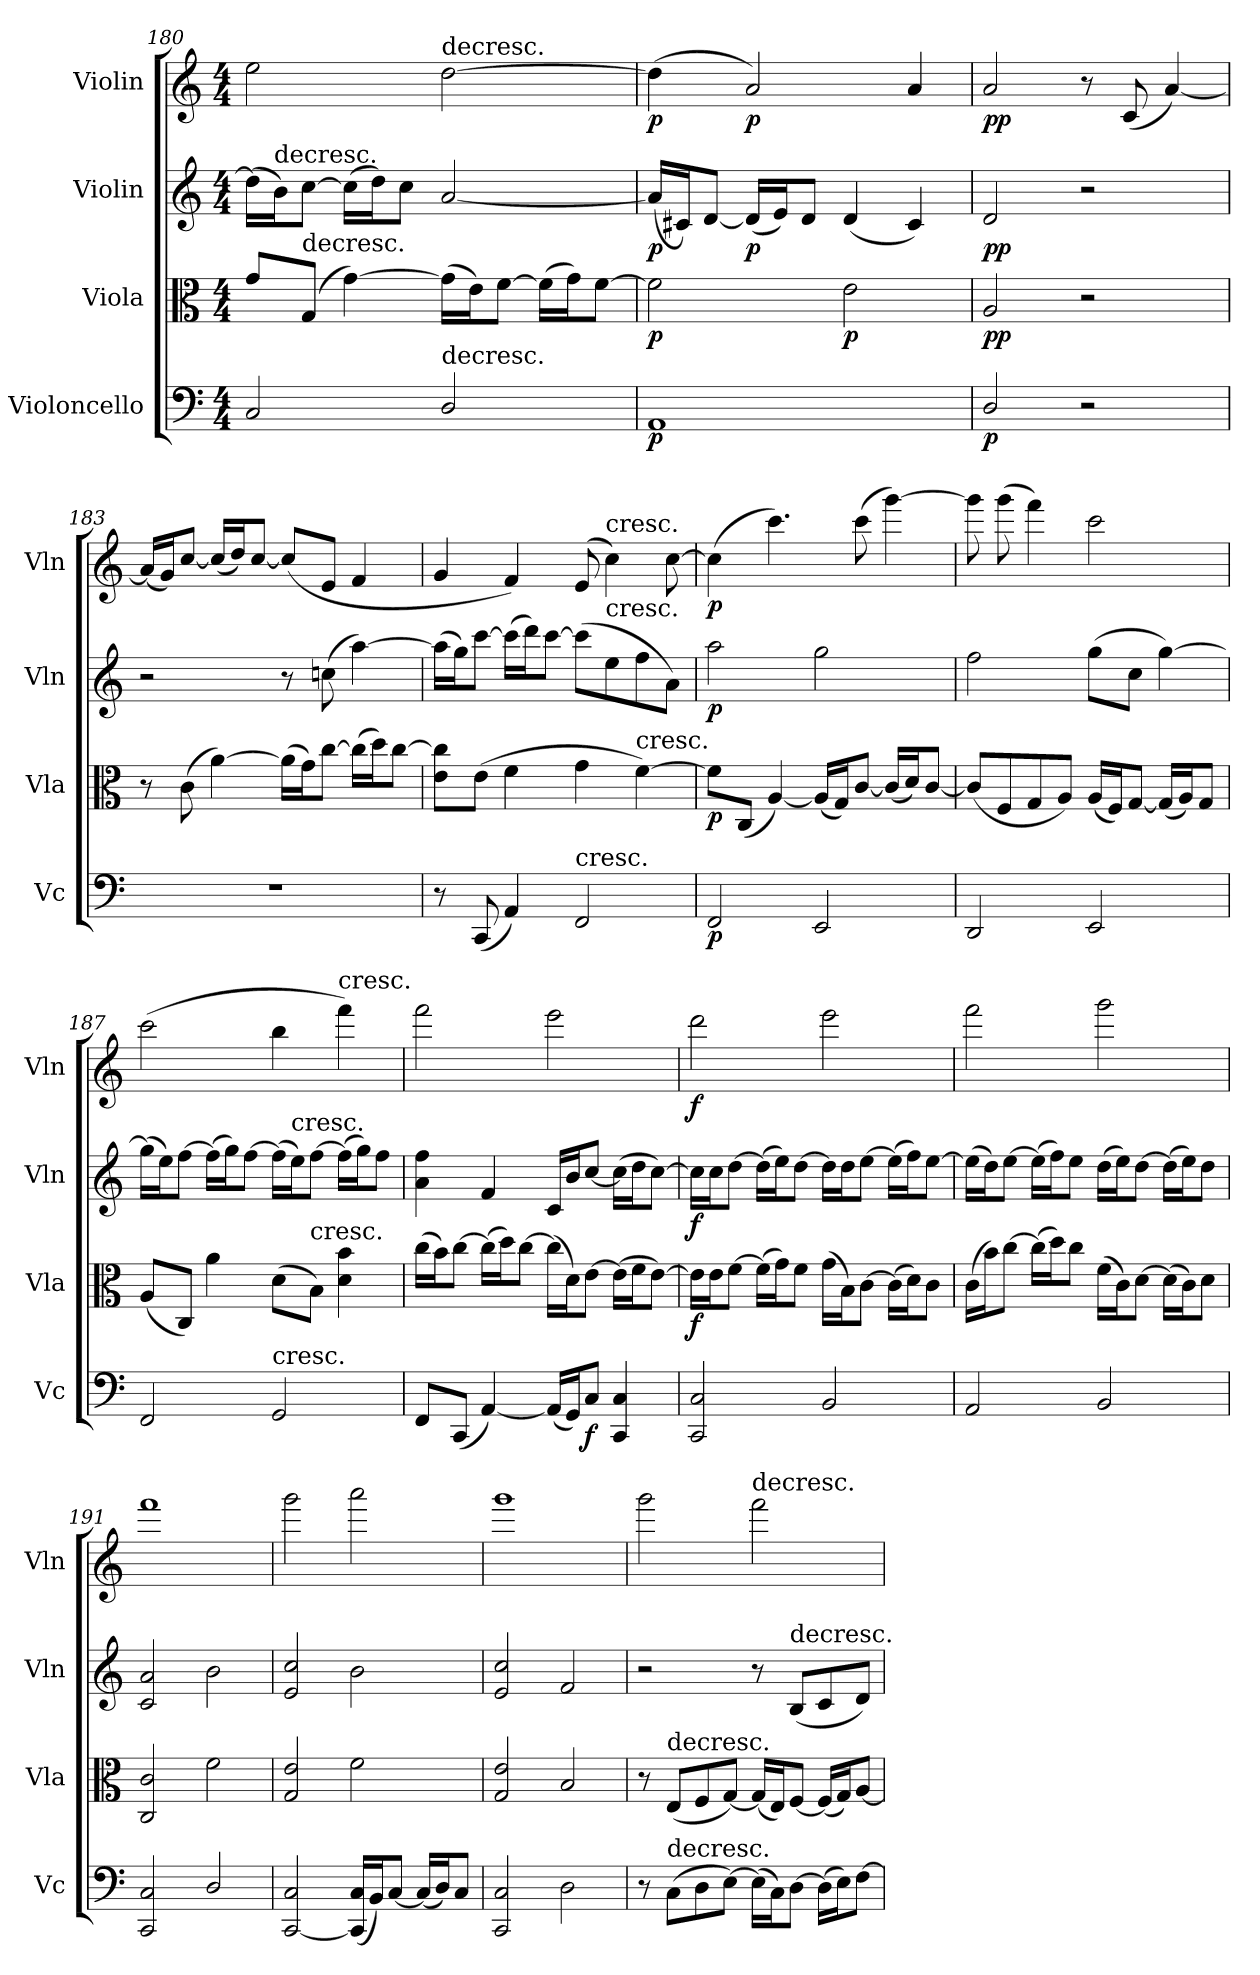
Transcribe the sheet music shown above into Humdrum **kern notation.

**kern	**dynam	**kern	**dynam	**kern	**dynam	**kern	**dynam
*part4	*part4	*part3	*part3	*part2	*part2	*part1	*part1
*staff4	*staff4	*staff3	*staff3	*staff2	*staff2	*staff1	*staff1
*I"Violoncello	*	*I"Viola	*	*I"Violin	*	*I"Violin	*
*I'Vc	*	*I'Vla	*	*I'Vln	*	*I'Vln	*
*clefF4	*	*clefC3	*	*clefG2	*	*clefG2	*
*k[]	*	*k[]	*	*k[]	*	*k[]	*
*M4/4	*	*M4/4	*	*M4/4	*	*M4/4	*
=180	=180	=180	=180	=180	=180	=180	=180
2C/	.	8g\L	.	(16dd\LL]	.	2ee\	.
!	!	!	!	!LO:TX:t=decresc.	!	!	!
.	.	.	.	16b\J)	.	.	.
!	!	!LO:TX:t=decresc.	!	!	!	!	!
.	.	(8G/J	.	[8cc\J	.	.	.
.	.	[4g\)	.	(16cc\LL]	.	.	.
.	.	.	.	16dd\J)	.	.	.
.	.	.	.	8cc\J	.	.	.
!	!	!	!	!	!	!LO:TX:t=decresc.	!
!LO:TX:t=decresc.	!	!	!	!	!	!	!
2D/	.	(16g\LL]	.	[2a/	.	[2dd\	.
.	.	16e\J)	.	.	.	.	.
.	.	[8f\J	.	.	.	.	.
.	.	(16f\LL]	.	.	.	.	.
.	.	16g\J)	.	.	.	.	.
.	.	[8f\J	.	.	.	.	.
=181	=181	=181	=181	=181	=181	=181	=181
1AA	p	2f\]	p	(16a/LL]	p	(4dd\]	p
.	.	.	.	16c#X/J)	.	.	.
.	.	.	.	[8d/J	.	.	.
.	.	.	.	(16d/LL]	p	2a/)	p
.	.	.	.	16e/J)	.	.	.
.	.	.	.	8d/J	.	.	.
.	.	2e\	p	(4d/	.	.	.
.	.	.	.	4c#/)	.	4a/	.
=182	=182	=182	=182	=182	=182	=182	=182
2D/	p	2A/	pp	2d/	pp	2a/	pp
2r	.	2r	.	2r	.	8r	.
.	.	.	.	.	.	(8c/	.
.	.	.	.	.	.	[4a/)	.
=183	=183	=183	=183	=183	=183	=183	=183
1r	.	8r	.	2r	.	(16a/LL]	.
.	.	.	.	.	.	16g/J)	.
.	.	(8c\	.	.	.	[8cc/J	.
.	.	[4a\)	.	.	.	(16cc/LL]	.
.	.	.	.	.	.	16dd/J)	.
.	.	.	.	.	.	[8cc/J	.
.	.	(16a\LL]	.	8r	.	(8cc/L]	.
.	.	16g\J)	.	.	.	.	.
.	.	[8cc\J	.	(8ccn\	.	8e/J	.
.	.	(16cc\LL]	.	[4aa\)	.	4f/	.
.	.	16dd\J)	.	.	.	.	.
.	.	[8cc\J	.	.	.	.	.
=184	=184	=184	=184	=184	=184	=184	=184
8r	.	8e\ 8cc]\L	.	(16aa\LL]	.	4g/	.
.	.	.	.	16gg\J)	.	.	.
(8CC/	.	(8e\J	.	[8ccc\J	.	.	.
4AA/)	.	4f\	.	(16ccc\LL]	.	4f/)	.
.	.	.	.	16ddd\J)	.	.	.
.	.	.	.	[8ccc\J	.	.	.
!LO:TX:t=cresc.	!	!	!	!	!	!	!
2FF/	.	4g\	.	(8ccc\L]	.	(8e/	.
!	!	!	!	!	!	!LO:TX:t=cresc.	!
!	!	!	!	!LO:TX:t=cresc.	!	!	!
.	.	.	.	8ee\	.	4cc\)	.
!	!	!LO:TX:t=cresc.	!	!	!	!	!
.	.	[4f\)	.	8ff\	.	.	.
.	.	.	.	8a\J)	.	[8cc\	.
=185	=185	=185	=185	=185	=185	=185	=185
2FF/	p	8f\L]	p	2aa\	p	(4cc\]	p
.	.	(8C/J	.	.	.	.	.
.	.	[4A/)	.	.	.	4.ccc\)	.
2EE/	.	(16A/LL]	.	2gg\	.	.	.
.	.	16G/J)	.	.	.	.	.
.	.	[8c/J	.	.	.	(8ccc\	.
.	.	(16c/LL]	.	.	.	[4ggg\)	.
.	.	16d/J)	.	.	.	.	.
.	.	[8c/J	.	.	.	.	.
=186	=186	=186	=186	=186	=186	=186	=186
2DD/	.	(8c/L]	.	2ff\	.	8ggg\]	.
.	.	8F/	.	.	.	(8ggg\	.
.	.	8G/	.	.	.	4fff\)	.
.	.	8A/J)	.	.	.	.	.
2EE/	.	(16A/LL	.	(8gg\L	.	2ccc\	.
.	.	16F/J)	.	.	.	.	.
.	.	[8G/J	.	8cc\J	.	.	.
.	.	(16G/LL]	.	[4gg\)	.	.	.
.	.	16A/J)	.	.	.	.	.
.	.	8G/J	.	.	.	.	.
=187	=187	=187	=187	=187	=187	=187	=187
2FF/	.	(8A/L	.	(16gg\LL]	.	(2ccc\	.
.	.	.	.	16ee\J)	.	.	.
.	.	8C/J)	.	[8ff\J	.	.	.
.	.	4a\	.	(16ff\LL]	.	.	.
.	.	.	.	16gg\J)	.	.	.
.	.	.	.	[8ff\J	.	.	.
!LO:TX:t=cresc.	!	!	!	!	!	!	!
2GG/	.	(8d\L	.	(16ff\LL]	.	4bb\	.
!	!	!	!	!LO:TX:t=cresc.	!	!	!
.	.	.	.	16ee\J)	.	.	.
!	!	!LO:TX:t=cresc.	!	!	!	!	!
.	.	8B\J)	.	[8ff\J	.	.	.
!	!	!	!	!	!	!LO:TX:t=cresc.	!
.	.	4d\ 4b\	.	(16ff\LL]	.	4fff\)	.
.	.	.	.	16gg\J)	.	.	.
.	.	.	.	8ff\J	.	.	.
=188	=188	=188	=188	=188	=188	=188	=188
8FF/L	.	(16cc\LL	.	4a\ 4ff\	.	2fff\	.
.	.	16b\J)	.	.	.	.	.
(8CC/J	.	[8cc\J	.	.	.	.	.
[4AA/)	.	(16cc\LL]	.	4f/	.	.	.
.	.	16dd\J)	.	.	.	.	.
.	.	[8cc\J	.	.	.	.	.
(16AA/LL]	.	(16cc\LL]	.	16c/LL	.	2eee\	.
16GG/J)	.	16d\J)	.	16b/J	.	.	.
8C/J	f	[8e\J	.	[8cc/J	.	.	.
4CC/ 4C/	.	(16e\LL]	.	(16cc\LL]	.	.	.
.	.	16f\J	.	16dd\J	.	.	.
.	.	[8e\J)	.	[8cc\J)	.	.	.
=189	=189	=189	=189	=189	=189	=189	=189
2CC/ 2C/	.	16e\LL]	f	16cc\LL]	f	2ddd\	f
.	.	16e\J	.	16cc\J	.	.	.
.	.	[8f\J	.	[8dd\J	.	.	.
.	.	(16f\LL]	.	(16dd\LL]	.	.	.
.	.	16g\J)	.	16ee\J)	.	.	.
.	.	8f\J	.	[8dd\J	.	.	.
2BB/	.	(16g\LL	.	16dd\LL]	.	2eee\	.
.	.	16B\J)	.	16dd\J	.	.	.
.	.	[8c\J	.	[8ee\J	.	.	.
.	.	(16c\LL]	.	(16ee\LL]	.	.	.
.	.	16d\J)	.	16ff\J)	.	.	.
.	.	8c\J	.	[8ee\J	.	.	.
=190	=190	=190	=190	=190	=190	=190	=190
2AA/	.	(16c\LL	.	(16ee\LL]	.	2fff\	.
.	.	16b\J)	.	16dd\J)	.	.	.
.	.	[8cc\J	.	[8ee\J	.	.	.
.	.	(16cc\LL]	.	(16ee\LL]	.	.	.
.	.	16dd\J)	.	16ff\J)	.	.	.
.	.	8cc\J	.	8ee\J	.	.	.
2BB/	.	(16f\LL	.	(16dd\LL	.	2ggg\	.
.	.	16c\J)	.	16ee\J)	.	.	.
.	.	[8d\J	.	[8dd\J	.	.	.
.	.	(16d\LL]	.	(16dd\LL]	.	.	.
.	.	16c\J)	.	16ee\J)	.	.	.
.	.	8d\J	.	8dd\J	.	.	.
=191	=191	=191	=191	=191	=191	=191	=191
2CC/ 2C/	.	2C/ 2c/	.	2c/ 2a/	.	1fff	.
2D/	.	2f\	.	2b\	.	.	.
=192	=192	=192	=192	=192	=192	=192	=192
[2CC/ 2C/	.	2G/ 2e/	.	2e/ 2cc/	.	2ggg\	.
(16CC]/ 16C/LL	.	2f\	.	2b\	.	2aaa\	.
16BB/J)	.	.	.	.	.	.	.
[8C/J	.	.	.	.	.	.	.
(16C/LL]	.	.	.	.	.	.	.
16D/J)	.	.	.	.	.	.	.
8C/J	.	.	.	.	.	.	.
=193	=193	=193	=193	=193	=193	=193	=193
2CC/ 2C/	.	2G/ 2e/	.	2e/ 2cc/	.	1ggg	.
2D\	.	2B/	.	2f/	.	.	.
=194	=194	=194	=194	=194	=194	=194	=194
8r	.	8r	.	2r	.	2ggg\	.
!	!	!LO:TX:t=decresc.	!	!	!	!	!
!LO:TX:t=decresc.	!	!	!	!	!	!	!
(8C\L	.	(8E/L	.	.	.	.	.
8D\	.	8F/	.	.	.	.	.
[8E\J)	.	[8G/J)	.	.	.	.	.
!	!	!	!	!	!	!LO:TX:t=decresc.	!
(16E\LL]	.	(16G/LL]	.	8r	.	2fff\	.
16C\J)	.	16E/J)	.	.	.	.	.
!	!	!	!	!LO:TX:t=decresc.	!	!	!
[8D\J	.	[8F/J	.	(8B/L	.	.	.
(16D\LL]	.	(16F/LL]	.	8c/	.	.	.
16E\J)	.	16G/J)	.	.	.	.	.
[8F\J	.	[8A/J	.	8d/J)	.	.	.
=	=	=	=	=	=	=	=
*-	*-	*-	*-	*-	*-	*-	*-
